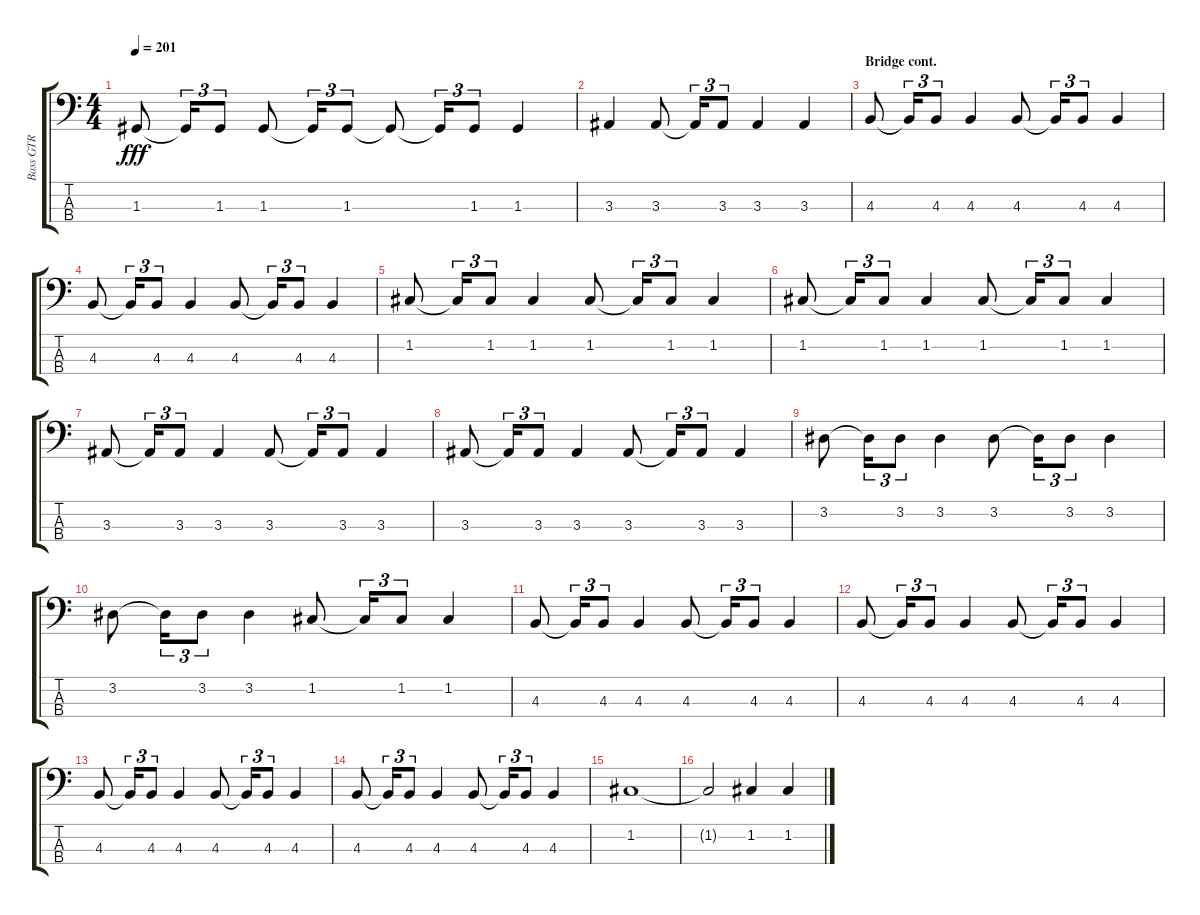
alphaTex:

\track ("Bass GTR" "Bass GTR") {instrument electricbassfinger}
\staff {score tabs}
\tuning (F2 C2 G1 C1) {hide}
\ts (4 4)
\tempo 201
\clef f4
\ks aminor
1.3.8{dy fff} 1.3{t}.16{tu (3 2)} 1.3.8{tu (3 2)} 1.3.8 1.3{t}.16{tu (3 2)} 1.3.8{tu (3 2)} 1.3{t}.8 1.3{t}.16{tu (3 2)} 1.3.8{tu (3 2)} 1.3.4 |
3.3.4 3.3.8 3.3{t}.16{tu (3 2)} 3.3.8{tu (3 2)} 3.3.4 3.3.4 |
\section ("" "Bridge cont.")
4.3.8 4.3{t}.16{tu (3 2)} 4.3.8{tu (3 2)} 4.3.4 4.3.8 4.3{t}.16{tu (3 2)} 4.3.8{tu (3 2)} 4.3.4 |
4.3.8 4.3{t}.16{tu (3 2)} 4.3.8{tu (3 2)} 4.3.4 4.3.8 4.3{t}.16{tu (3 2)} 4.3.8{tu (3 2)} 4.3.4 |
1.2.8 1.2{t}.16{tu (3 2)} 1.2.8{tu (3 2)} 1.2.4 1.2.8 1.2{t}.16{tu (3 2)} 1.2.8{tu (3 2)} 1.2.4 |
1.2.8 1.2{t}.16{tu (3 2)} 1.2.8{tu (3 2)} 1.2.4 1.2.8 1.2{t}.16{tu (3 2)} 1.2.8{tu (3 2)} 1.2.4 |
3.3.8 3.3{t}.16{tu (3 2)} 3.3.8{tu (3 2)} 3.3.4 3.3.8 3.3{t}.16{tu (3 2)} 3.3.8{tu (3 2)} 3.3.4 |
3.3.8 3.3{t}.16{tu (3 2)} 3.3.8{tu (3 2)} 3.3.4 3.3.8 3.3{t}.16{tu (3 2)} 3.3.8{tu (3 2)} 3.3.4 |
3.2.8 3.2{t}.16{tu (3 2)} 3.2.8{tu (3 2)} 3.2.4 3.2.8 3.2{t}.16{tu (3 2)} 3.2.8{tu (3 2)} 3.2.4 |
3.2.8 3.2{t}.16{tu (3 2)} 3.2.8{tu (3 2)} 3.2.4 1.2.8 1.2{t}.16{tu (3 2)} 1.2.8{tu (3 2)} 1.2.4 |
4.3.8 4.3{t}.16{tu (3 2)} 4.3.8{tu (3 2)} 4.3.4 4.3.8 4.3{t}.16{tu (3 2)} 4.3.8{tu (3 2)} 4.3.4 |
4.3.8 4.3{t}.16{tu (3 2)} 4.3.8{tu (3 2)} 4.3.4 4.3.8 4.3{t}.16{tu (3 2)} 4.3.8{tu (3 2)} 4.3.4 |
4.3.8 4.3{t}.16{tu (3 2)} 4.3.8{tu (3 2)} 4.3.4 4.3.8 4.3{t}.16{tu (3 2)} 4.3.8{tu (3 2)} 4.3.4 |
4.3.8 4.3{t}.16{tu (3 2)} 4.3.8{tu (3 2)} 4.3.4 4.3.8 4.3{t}.16{tu (3 2)} 4.3.8{tu (3 2)} 4.3.4 |
1.2.1 |
1.2{t}.2 1.2.4 1.2.4
